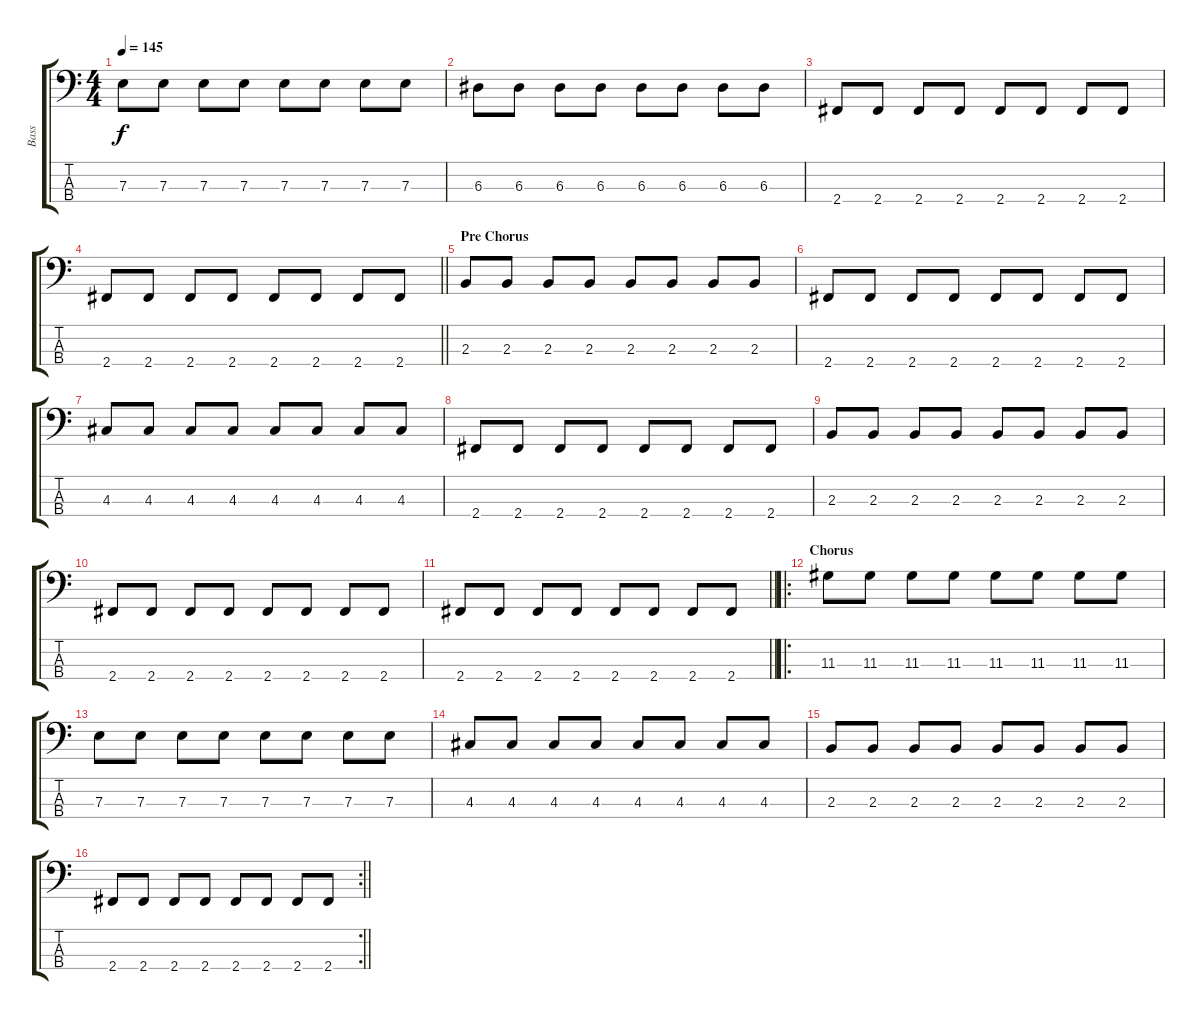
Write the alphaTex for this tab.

\track ("Bass" "Bass") {instrument electricbassfinger}
\staff {score tabs}
\tuning (G2 D2 A1 E1) {hide}
\ts (4 4)
\tempo 145
\clef f4
\ks c
7.3.8{dy f} 7.3.8 7.3.8 7.3.8 7.3.8 7.3.8 7.3.8 7.3.8 |
6.3.8 6.3.8 6.3.8 6.3.8 6.3.8 6.3.8 6.3.8 6.3.8 |
2.4.8 2.4.8 2.4.8 2.4.8 2.4.8 2.4.8 2.4.8 2.4.8 |
\barLineRight lightlight
2.4.8 2.4.8 2.4.8 2.4.8 2.4.8 2.4.8 2.4.8 2.4.8 |
\section ("" "Pre Chorus")
2.3.8 2.3.8 2.3.8 2.3.8 2.3.8 2.3.8 2.3.8 2.3.8 |
2.4.8 2.4.8 2.4.8 2.4.8 2.4.8 2.4.8 2.4.8 2.4.8 |
4.3.8 4.3.8 4.3.8 4.3.8 4.3.8 4.3.8 4.3.8 4.3.8 |
2.4.8 2.4.8 2.4.8 2.4.8 2.4.8 2.4.8 2.4.8 2.4.8 |
2.3.8 2.3.8 2.3.8 2.3.8 2.3.8 2.3.8 2.3.8 2.3.8 |
2.4.8 2.4.8 2.4.8 2.4.8 2.4.8 2.4.8 2.4.8 2.4.8 |
\barLineRight lightlight
2.4.8 2.4.8 2.4.8 2.4.8 2.4.8 2.4.8 2.4.8 2.4.8 |
\ro
\section ("" "Chorus")
11.3.8 11.3.8 11.3.8 11.3.8 11.3.8 11.3.8 11.3.8 11.3.8 |
7.3.8 7.3.8 7.3.8 7.3.8 7.3.8 7.3.8 7.3.8 7.3.8 |
4.3.8 4.3.8 4.3.8 4.3.8 4.3.8 4.3.8 4.3.8 4.3.8 |
2.3.8 2.3.8 2.3.8 2.3.8 2.3.8 2.3.8 2.3.8 2.3.8 |
\rc 2
\barLineRight lightlight
2.4.8 2.4.8 2.4.8 2.4.8 2.4.8 2.4.8 2.4.8 2.4.8
